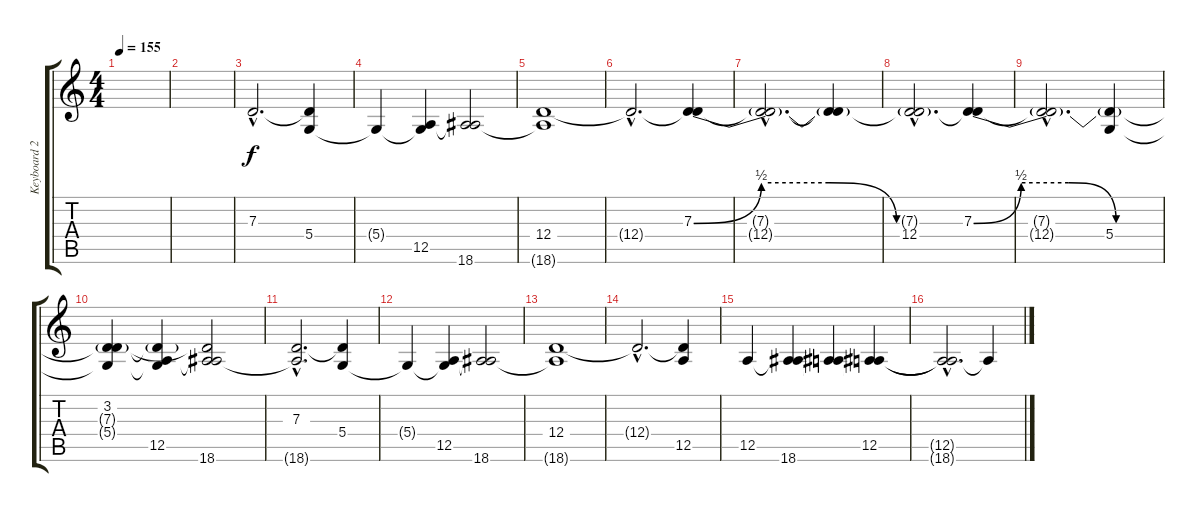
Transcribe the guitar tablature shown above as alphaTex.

\track ("Keyboard 2" "Keyboard 2") {instrument tangoaccordion}
\staff {score tabs}
\tuning (E4 B3 G3 D3 A2 E2) {hide}
\ts (4 4)
\tempo 155
\clef g2
\ks c
|
|
7.3{hac}.2{d volume 15 instrument trumpet} (7.3{t} 5.4).4 |
5.4{t}.4 (5.4{t} 12.5).4 (12.5{t} 18.6).2 |
(12.4 18.6{t}).1 |
12.4{hac t}.2{d} (7.3{be (custom 0 0 15 2 30 2 45 0 60 0)} 12.4{t}).4 |
(7.3{hac t} 12.4{hac t}).2{d} (7.3{t} 12.4{t}).4 |
(7.3{hac t} 12.4{hac}).2{d} (7.3{be (custom 0 0 15 2 30 2 45 0 60 0)} 12.4{t}).4 |
(7.3{hac t} 12.4{hac t}).2{d} (7.3{t} 5.4).4 |
(3.2 7.3{t} 5.4{t}).4 (7.3{t} 5.4{t} 12.5).4 (3.2{t} 12.5{t} 18.6).2 |
(7.3{hac} 18.6{hac t}).2{d volume 14} (7.3{t} 5.4).4 |
5.4{t}.4 (5.4{t} 12.5).4 (12.5{t} 18.6).2 |
(12.4 18.6{t}).1 |
12.4{hac t}.2{d} (12.4{t} 12.5).4 |
12.5.4 (12.5{t} 18.6).4 (12.5{t} 18.6{t}).4 (12.5 18.6{t}).4 |
(12.5{hac t} 18.6{hac t}).2{d} 12.5{t}.4
